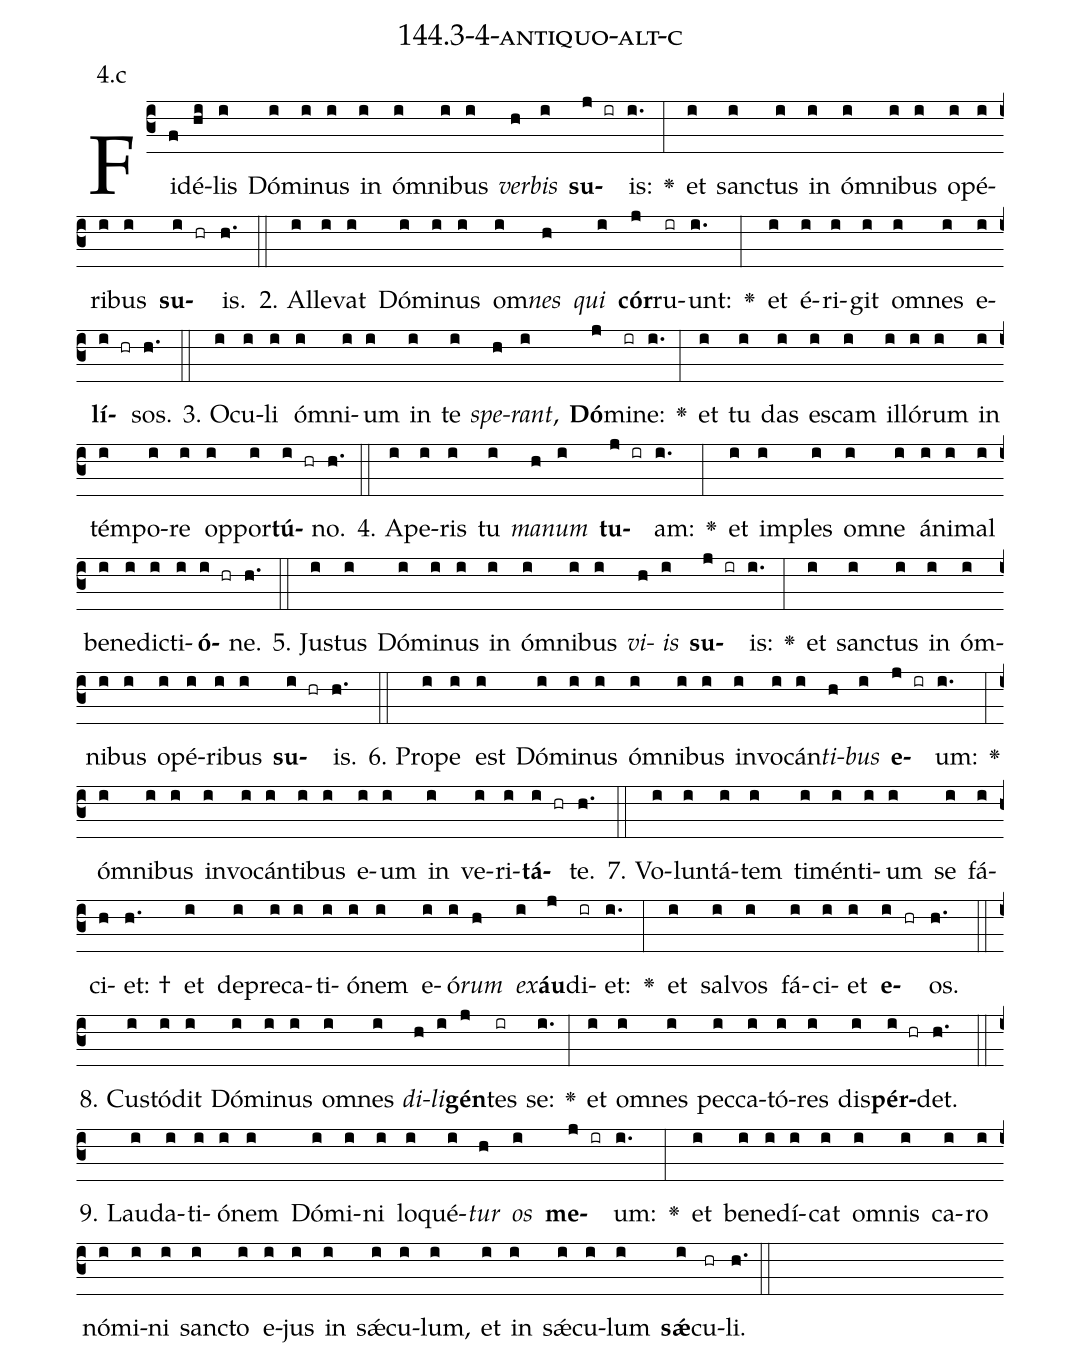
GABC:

name: 144.3-4-antiquo-alt-c;
annotation: 4.c;
%%
(c3)Fi(f)dé(hi)lis(i) Dó(i)mi(i)nus(i) in(i) óm(i)ni(i)bus(i) <i>ver</i>(h)<i>bis</i>(i) <b>su</b>(j ir)is:(i.) <v>\greheightstar</v>(:) et(i) sanc(i)tus(i) in(i) óm(i)ni(i)bus(i) o(i)pé(i)ri(i)bus(i) <b>su</b>(i hr)is.(h.) (::)
2. Al(i)le(i)vat(i) Dó(i)mi(i)nus(i) om(i)<i>nes</i>(h) <i>qui</i>(i) <b>cór</b>(j)ru(ir)unt:(i.) <v>\greheightstar</v>(:) et(i) é(i)ri(i)git(i) om(i)nes(i) e(i)<b>lí</b>(i hr)sos.(h.) (::)
3. O(i)cu(i)li(i) óm(i)ni(i)um(i) in(i) te(i) <i>spe</i>(h)<i>rant</i>,(i) <b>Dó</b>(j)mi(ir)ne:(i.) <v>\greheightstar</v>(:) et(i) tu(i) das(i) es(i)cam(i) il(i)ló(i)rum(i) in(i) tém(i)po(i)re(i) op(i)por(i)<b>tú</b>(i hr)no.(h.) (::)
4. A(i)pe(i)ris(i) tu(i) <i>ma</i>(h)<i>num</i>(i) <b>tu</b>(j ir)am:(i.) <v>\greheightstar</v>(:) et(i) im(i)ples(i) om(i)ne(i) á(i)ni(i)mal(i) be(i)ne(i)dic(i)ti(i)<b>ó</b>(i hr)ne.(h.) (::)
5. Jus(i)tus(i) Dó(i)mi(i)nus(i) in(i) óm(i)ni(i)bus(i) <i>vi</i>(h)<i>is</i>(i) <b>su</b>(j ir)is:(i.) <v>\greheightstar</v>(:) et(i) sanc(i)tus(i) in(i) óm(i)ni(i)bus(i) o(i)pé(i)ri(i)bus(i) <b>su</b>(i hr)is.(h.) (::)
6. Pro(i)pe(i) est(i) Dó(i)mi(i)nus(i) óm(i)ni(i)bus(i) in(i)vo(i)cán(i)<i>ti</i>(h)<i>bus</i>(i) <b>e</b>(j ir)um:(i.) <v>\greheightstar</v>(:) óm(i)ni(i)bus(i) in(i)vo(i)cán(i)ti(i)bus(i) e(i)um(i) in(i) ve(i)ri(i)<b>tá</b>(i hr)te.(h.) (::)
7. Vo(i)lun(i)tá(i)tem(i) ti(i)mén(i)ti(i)um(i) se(i) fá(i)ci(h)et: †(h.) et(i) de(i)pre(i)ca(i)ti(i)ó(i)nem(i) e(i)ó(i)<i>rum</i>(h) <i>ex</i>(i)<b>áu</b>(j)di(ir)et:(i.) <v>\greheightstar</v>(:) et(i) sal(i)vos(i) fá(i)ci(i)et(i) <b>e</b>(i hr)os.(h.) (::)
8. Cus(i)tó(i)dit(i) Dó(i)mi(i)nus(i) om(i)nes(i) <i>di</i>(h)<i>li</i>(i)<b>gén</b>(j)tes(ir) se:(i.) <v>\greheightstar</v>(:) et(i) om(i)nes(i) pec(i)ca(i)tó(i)res(i) dis(i)<b>pér</b>(i hr)det.(h.) (::)
9. Lau(i)da(i)ti(i)ó(i)nem(i) Dó(i)mi(i)ni(i) lo(i)qué(i)<i>tur</i>(h) <i>os</i>(i) <b>me</b>(j ir)um:(i.) <v>\greheightstar</v>(:) et(i) be(i)ne(i)dí(i)cat(i) om(i)nis(i) ca(i)ro(i) nó(i)mi(i)ni(i) sanc(i)to(i) e(i)jus(i) in(i) sǽ(i)cu(i)lum,(i) et(i) in(i) sǽ(i)cu(i)lum(i) <b>sǽ</b>(i)cu(hr)li.(h.) (::)
